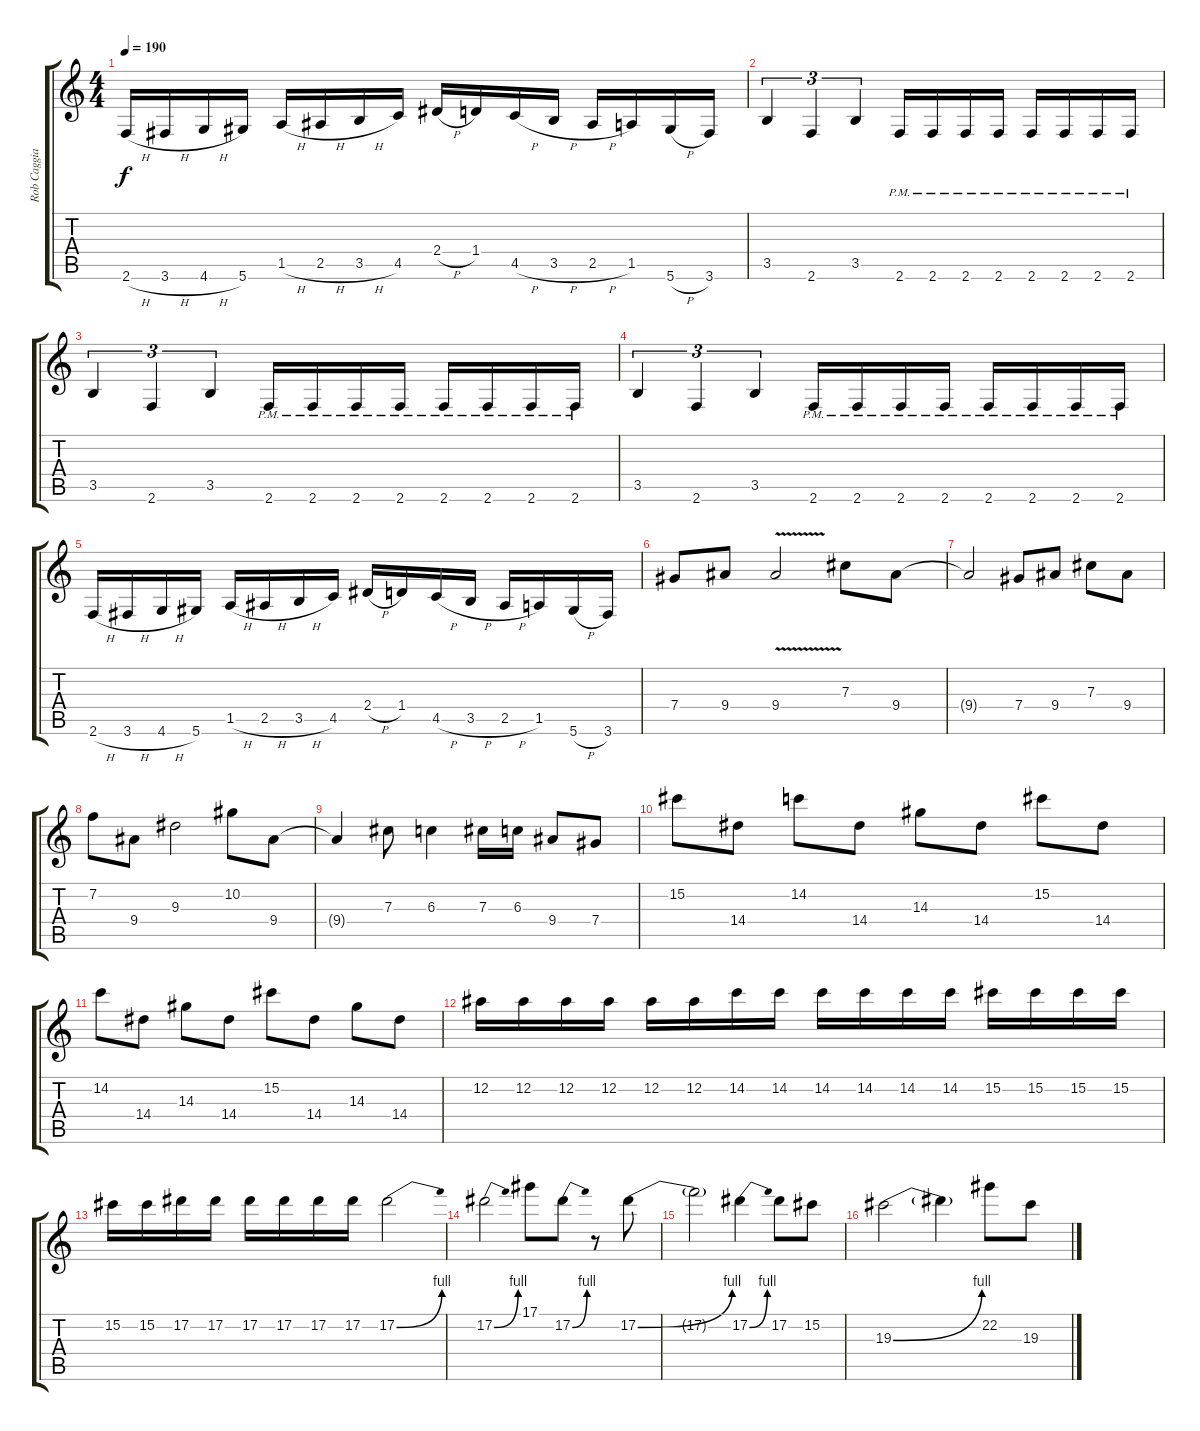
\track ("Rob Caggiano" "Rob Caggia") {instrument distortionguitar}
\staff {score tabs}
\tuning (Eb4 Bb3 Gb3 Db3 Ab2 Eb2) {hide}
\ts (4 4)
\tempo 190
\clef g2
\ks c
2.6{h}.16{dy f} 3.6{h}.16 4.6{h}.16 5.6.16 1.5{h}.16 2.5{h}.16 3.5{h}.16 4.5.16 2.4{h}.16 1.4.16 4.5{h}.16 3.5{h}.16 2.5{h}.16 1.5.16 5.6{h}.16 3.6.16 |
3.5.4{tu (3 2)} 2.6.4{tu (3 2)} 3.5.4{tu (3 2)} 2.6{pm}.16 2.6{pm}.16 2.6{pm}.16 2.6{pm}.16 2.6{pm}.16 2.6{pm}.16 2.6{pm}.16 2.6{pm}.16 |
3.5.4{tu (3 2)} 2.6.4{tu (3 2)} 3.5.4{tu (3 2)} 2.6{pm}.16 2.6{pm}.16 2.6{pm}.16 2.6{pm}.16 2.6{pm}.16 2.6{pm}.16 2.6{pm}.16 2.6{pm}.16 |
3.5.4{tu (3 2)} 2.6.4{tu (3 2)} 3.5.4{tu (3 2)} 2.6{pm}.16 2.6{pm}.16 2.6{pm}.16 2.6{pm}.16 2.6{pm}.16 2.6{pm}.16 2.6{pm}.16 2.6{pm}.16 |
2.6{h}.16 3.6{h}.16 4.6{h}.16 5.6.16 1.5{h}.16 2.5{h}.16 3.5{h}.16 4.5.16 2.4{h}.16 1.4.16 4.5{h}.16 3.5{h}.16 2.5{h}.16 1.5.16 5.6{h}.16 3.6.16 |
7.4.8{volume 10} 9.4.8 9.4{v}.2 7.3.8 9.4.8 |
9.4{t}.2 7.4.8 9.4.8 7.3.8 9.4.8 |
7.2.8 9.4.8 9.3.2 10.2.8 9.4.8 |
9.4{t}.4 7.3.8 6.3.4 7.3.16 6.3.16 9.4.8 7.4.8 |
15.2.8 14.4.8 14.2.8 14.4.8 14.3.8 14.4.8 15.2.8 14.4.8 |
14.2.8 14.4.8 14.3.8 14.4.8 15.2.8 14.4.8 14.3.8 14.4.8 |
12.2.16 12.2.16 12.2.16 12.2.16 12.2.16 12.2.16 14.2.16 14.2.16 14.2.16 14.2.16 14.2.16 14.2.16 15.2.16 15.2.16 15.2.16 15.2.16 |
15.2.16 15.2.16 17.2.16 17.2.16 17.2.16 17.2.16 17.2.16 17.2.16 17.2{be (bend 0 0 60 4)}.2 |
17.2{be (bend 0 0 60 4)}.2 17.1.8 17.2{be (bend 0 0 60 4)}.8 r.8 17.2{be (bend 0 0 60 4)}.8 |
17.2{t}.2 17.2{be (bend 0 0 60 4)}.4 17.2.8 15.2.8 |
19.3{be (bend 0 0 60 4)}.2 19.3{t}.4 22.2.8 19.3.8
